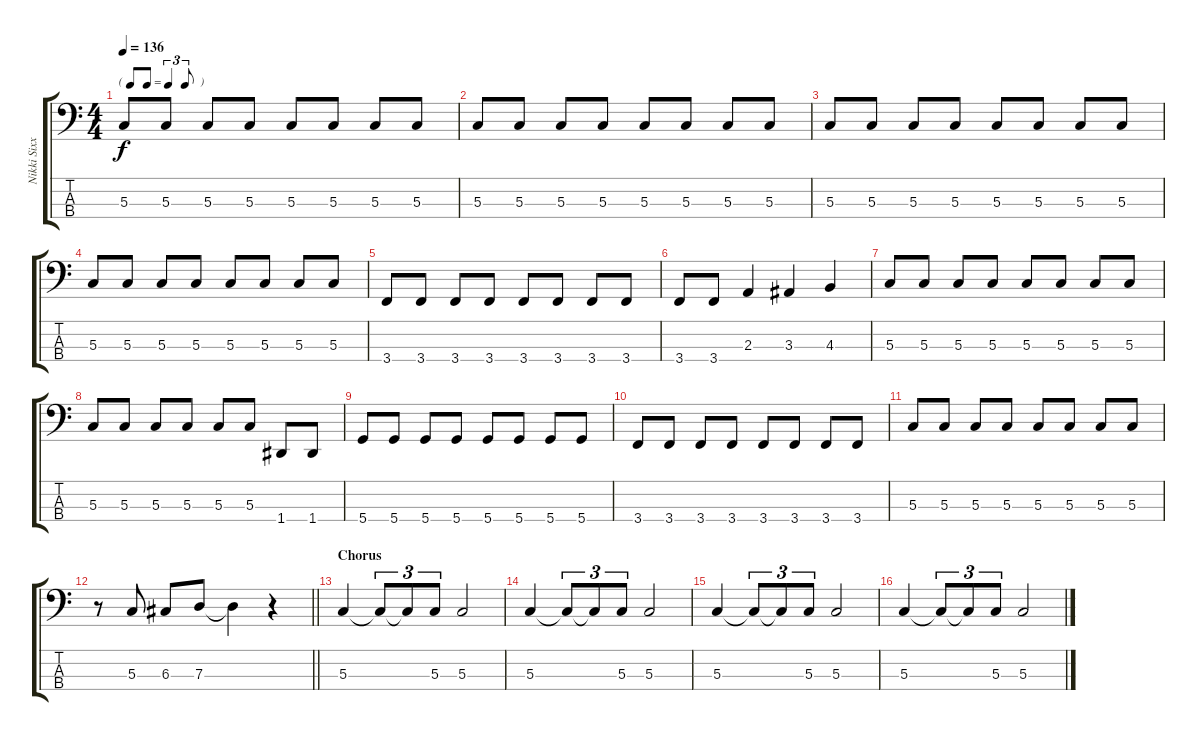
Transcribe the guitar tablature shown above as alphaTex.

\track ("Nikki Sixx" "Nikki Sixx") {instrument electricbassfinger}
\staff {score tabs}
\tuning (F2 C2 G1 D1) {hide}
\ts (4 4)
\tf triplet8th
\tempo 136
\clef f4
\ks c
5.3.8{dy f} 5.3.8 5.3.8 5.3.8 5.3.8 5.3.8 5.3.8 5.3.8 |
5.3.8 5.3.8 5.3.8 5.3.8 5.3.8 5.3.8 5.3.8 5.3.8 |
5.3.8 5.3.8 5.3.8 5.3.8 5.3.8 5.3.8 5.3.8 5.3.8 |
5.3.8 5.3.8 5.3.8 5.3.8 5.3.8 5.3.8 5.3.8 5.3.8 |
3.4.8 3.4.8 3.4.8 3.4.8 3.4.8 3.4.8 3.4.8 3.4.8 |
3.4.8 3.4.8 2.3.4 3.3.4 4.3.4 |
5.3.8 5.3.8 5.3.8 5.3.8 5.3.8 5.3.8 5.3.8 5.3.8 |
5.3.8 5.3.8 5.3.8 5.3.8 5.3.8 5.3.8 1.4.8 1.4.8 |
5.4.8 5.4.8 5.4.8 5.4.8 5.4.8 5.4.8 5.4.8 5.4.8 |
3.4.8 3.4.8 3.4.8 3.4.8 3.4.8 3.4.8 3.4.8 3.4.8 |
5.3.8 5.3.8 5.3.8 5.3.8 5.3.8 5.3.8 5.3.8 5.3.8 |
\barLineRight lightlight
r.8 5.3.8 6.3.8 7.3.8 7.3{t}.4 r.4 |
\section ("" "Chorus")
5.3.4 5.3{t}.8{tu (3 2)} 5.3{t}.8{tu (3 2)} 5.3.8{tu (3 2)} 5.3.2 |
5.3.4 5.3{t}.8{tu (3 2)} 5.3{t}.8{tu (3 2)} 5.3.8{tu (3 2)} 5.3.2 |
5.3.4 5.3{t}.8{tu (3 2)} 5.3{t}.8{tu (3 2)} 5.3.8{tu (3 2)} 5.3.2 |
5.3.4 5.3{t}.8{tu (3 2)} 5.3{t}.8{tu (3 2)} 5.3.8{tu (3 2)} 5.3.2
